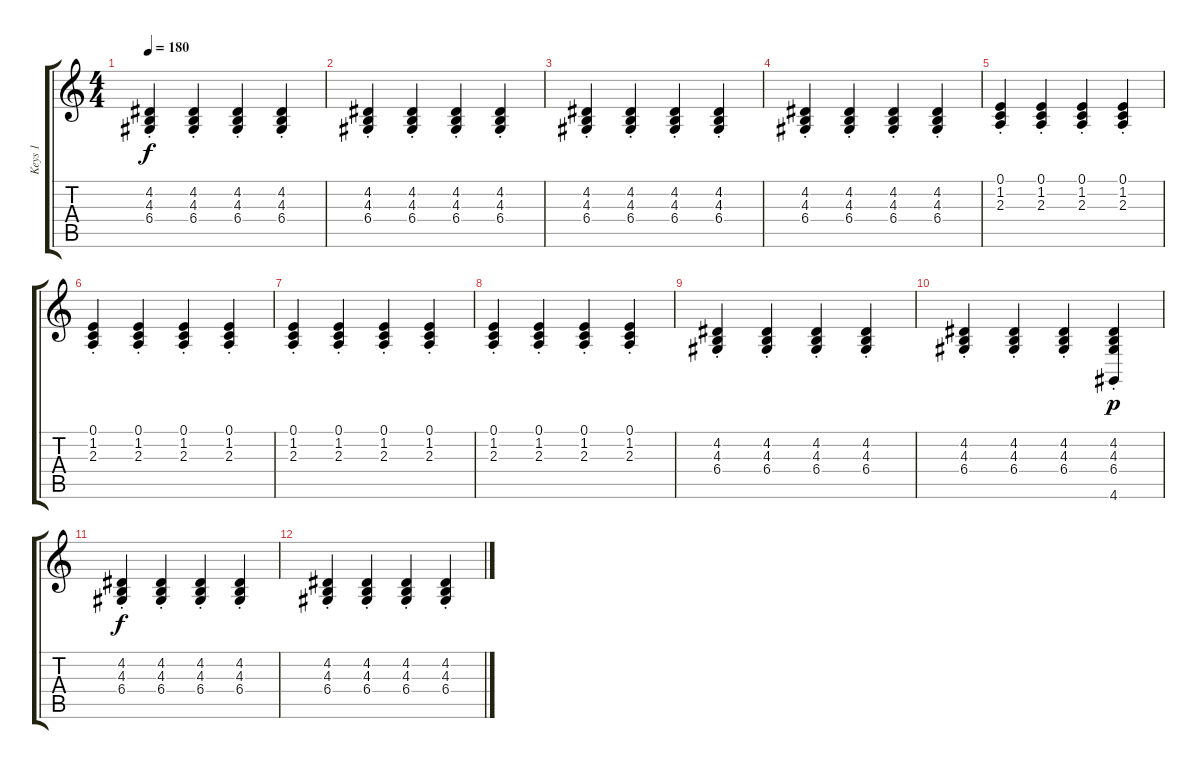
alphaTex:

\track ("Keys 1" "Keys 1") {instrument honkytonkpiano}
\staff {score tabs}
\tuning (E4 B3 G3 D3 A2 E2) {hide}
\ts (4 4)
\tempo 180
\clef g2
\ks c
(4.2{st} 4.3{st} 6.4{st}).4{dy f} (4.2{st} 4.3{st} 6.4{st}).4 (4.2{st} 4.3{st} 6.4{st}).4 (4.2{st} 4.3{st} 6.4{st}).4 |
(4.2{st} 4.3{st} 6.4{st}).4 (4.2{st} 4.3{st} 6.4{st}).4 (4.2{st} 4.3{st} 6.4{st}).4 (4.2{st} 4.3{st} 6.4{st}).4 |
(4.2{st} 4.3{st} 6.4{st}).4 (4.2{st} 4.3{st} 6.4{st}).4 (4.2{st} 4.3{st} 6.4{st}).4 (4.2{st} 4.3{st} 6.4{st}).4 |
(4.2{st} 4.3{st} 6.4{st}).4 (4.2{st} 4.3{st} 6.4{st}).4 (4.2{st} 4.3{st} 6.4{st}).4 (4.2{st} 4.3{st} 6.4{st}).4 |
(0.1{st} 1.2{st} 2.3{st}).4 (0.1{st} 1.2{st} 2.3{st}).4 (0.1{st} 1.2{st} 2.3{st}).4 (0.1{st} 1.2{st} 2.3{st}).4 |
(0.1{st} 1.2{st} 2.3{st}).4 (0.1{st} 1.2{st} 2.3{st}).4 (0.1{st} 1.2{st} 2.3{st}).4 (0.1{st} 1.2{st} 2.3{st}).4 |
(0.1{st} 1.2{st} 2.3{st}).4 (0.1{st} 1.2{st} 2.3{st}).4 (0.1{st} 1.2{st} 2.3{st}).4 (0.1{st} 1.2{st} 2.3{st}).4 |
(0.1{st} 1.2{st} 2.3{st}).4 (0.1{st} 1.2{st} 2.3{st}).4 (0.1{st} 1.2{st} 2.3{st}).4 (0.1{st} 1.2{st} 2.3{st}).4 |
(4.2{st} 4.3{st} 6.4{st}).4 (4.2{st} 4.3{st} 6.4{st}).4 (4.2{st} 4.3{st} 6.4{st}).4 (4.2{st} 4.3{st} 6.4{st}).4 |
(4.2{st} 4.3{st} 6.4{st}).4 (4.2{st} 4.3{st} 6.4{st}).4 (4.2{st} 4.3{st} 6.4{st}).4 (4.2{st} 4.3{st} 6.4{st} 4.6{st}).4{dy p} |
(4.2{st} 4.3{st} 6.4{st}).4{dy f} (4.2{st} 4.3{st} 6.4{st}).4 (4.2{st} 4.3{st} 6.4{st}).4 (4.2{st} 4.3{st} 6.4{st}).4 |
(4.2{st} 4.3{st} 6.4{st}).4 (4.2{st} 4.3{st} 6.4{st}).4 (4.2{st} 4.3{st} 6.4{st}).4 (4.2{st} 4.3{st} 6.4{st}).4
